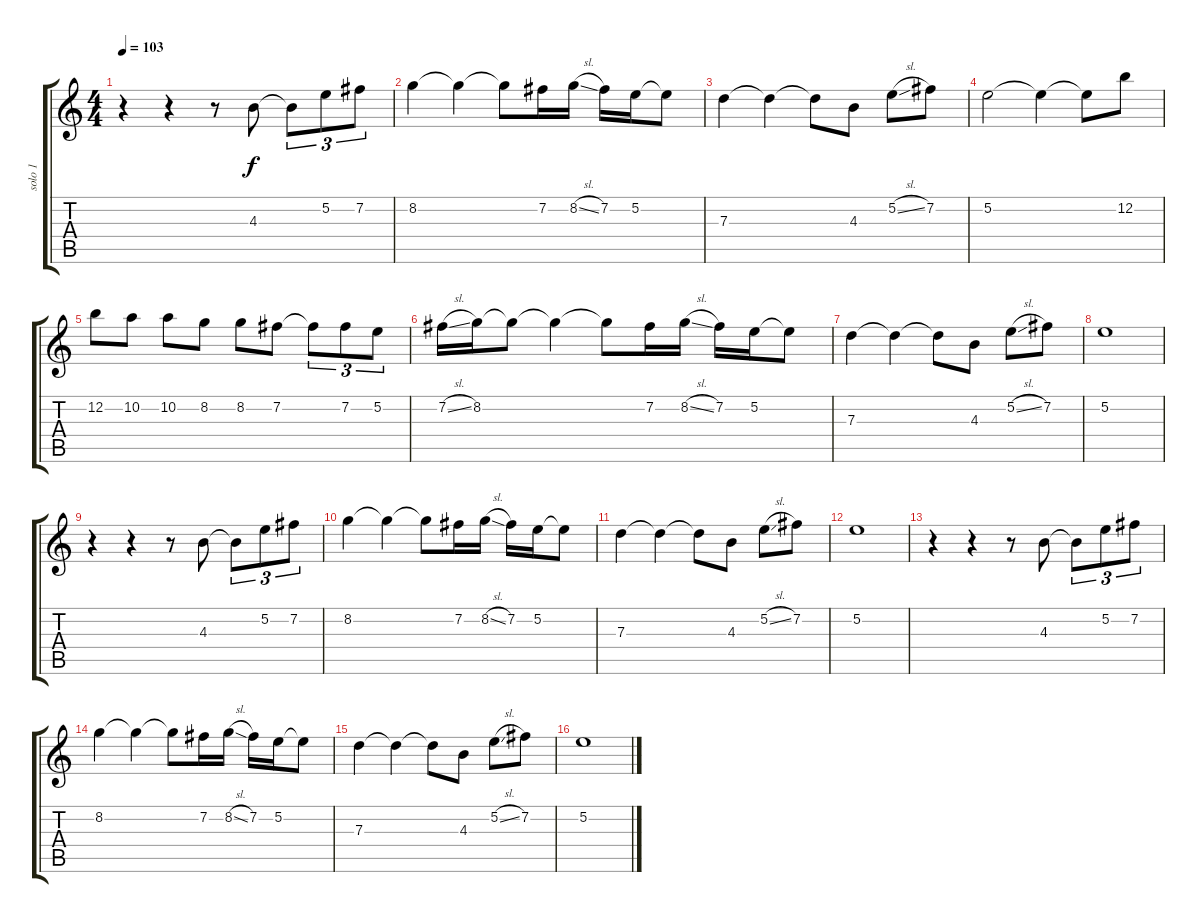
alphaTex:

\track ("solo 1" "solo 1") {instrument acousticguitarnylon}
\staff {score tabs}
\tuning (E4 B3 G3 D3 A2 E2) {hide}
\ts (4 4)
\tempo 103
\clef g2
\ks c
r.4{dy f} r.4 r.8 4.3.8 4.3{t}.8{tu (3 2)} 5.2.8{tu (3 2)} 7.2.8{tu (3 2)} |
8.2.4 8.2{t}.4 8.2{t}.8 7.2.16 8.2{sl}.16 7.2.16 5.2.16 5.2{t}.8 |
7.3.4 7.3{t}.4 7.3{t}.8 4.3.8 5.2{sl}.8 7.2.8 |
5.2.2 5.2{t}.4 5.2{t}.8 12.2.8 |
12.2.8 10.2.8 10.2.8 8.2.8 8.2.8 7.2.8 7.2{t}.8{tu (3 2)} 7.2.8{tu (3 2)} 5.2.8{tu (3 2)} |
7.2{sl}.16 8.2.16 8.2{t}.8 8.2{t}.4 8.2{t}.8 7.2.16 8.2{sl}.16 7.2.16 5.2.16 5.2{t}.8 |
7.3.4 7.3{t}.4 7.3{t}.8 4.3.8 5.2{sl}.8 7.2.8 |
5.2.1 |
r.4 r.4 r.8 4.3.8 4.3{t}.8{tu (3 2)} 5.2.8{tu (3 2)} 7.2.8{tu (3 2)} |
8.2.4 8.2{t}.4 8.2{t}.8 7.2.16 8.2{sl}.16 7.2.16 5.2.16 5.2{t}.8 |
7.3.4 7.3{t}.4 7.3{t}.8 4.3.8 5.2{sl}.8 7.2.8 |
5.2.1 |
r.4 r.4 r.8 4.3.8 4.3{t}.8{tu (3 2)} 5.2.8{tu (3 2)} 7.2.8{tu (3 2)} |
8.2.4 8.2{t}.4 8.2{t}.8 7.2.16 8.2{sl}.16 7.2.16 5.2.16 5.2{t}.8 |
7.3.4 7.3{t}.4 7.3{t}.8 4.3.8 5.2{sl}.8 7.2.8 |
5.2.1
